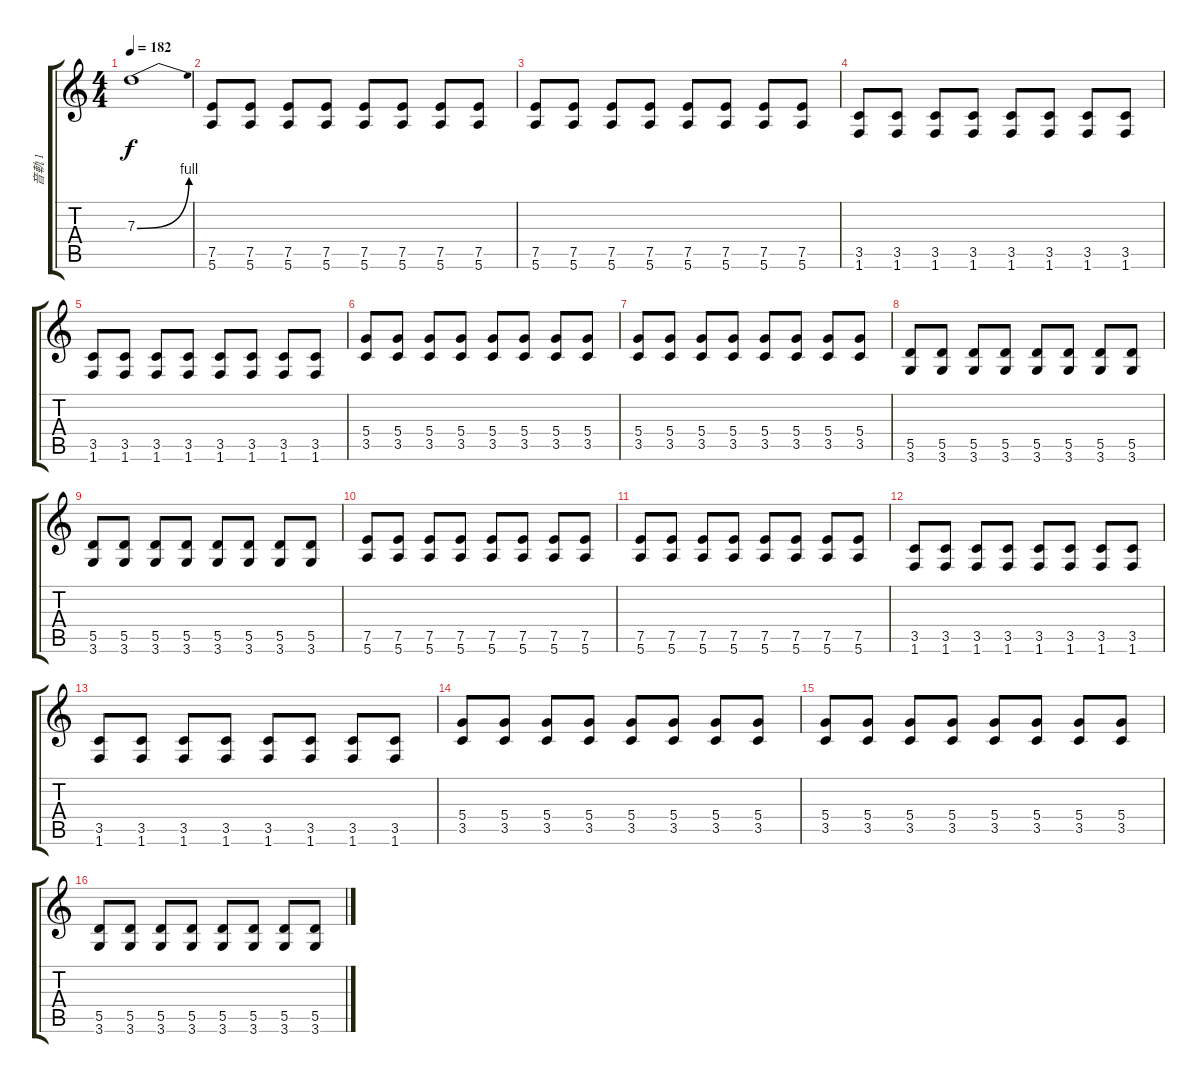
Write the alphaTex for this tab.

\track ("音軌 1" "音軌 1") {instrument overdrivenguitar}
\staff {score tabs}
\tuning (E4 B3 G3 D3 A2 E2) {hide}
\ts (4 4)
\tempo 182
\clef g2
\ks c
7.3{be (bend 0 0 60 4)}.1{dy f} |
(7.5 5.6).8 (7.5 5.6).8 (7.5 5.6).8 (7.5 5.6).8 (7.5 5.6).8 (7.5 5.6).8 (7.5 5.6).8 (7.5 5.6).8 |
(7.5 5.6).8 (7.5 5.6).8 (7.5 5.6).8 (7.5 5.6).8 (7.5 5.6).8 (7.5 5.6).8 (7.5 5.6).8 (7.5 5.6).8 |
(3.5 1.6).8 (3.5 1.6).8 (3.5 1.6).8 (3.5 1.6).8 (3.5 1.6).8 (3.5 1.6).8 (3.5 1.6).8 (3.5 1.6).8 |
(3.5 1.6).8 (3.5 1.6).8 (3.5 1.6).8 (3.5 1.6).8 (3.5 1.6).8 (3.5 1.6).8 (3.5 1.6).8 (3.5 1.6).8 |
(5.4 3.5).8 (5.4 3.5).8 (5.4 3.5).8 (5.4 3.5).8 (5.4 3.5).8 (5.4 3.5).8 (5.4 3.5).8 (5.4 3.5).8 |
(5.4 3.5).8 (5.4 3.5).8 (5.4 3.5).8 (5.4 3.5).8 (5.4 3.5).8 (5.4 3.5).8 (5.4 3.5).8 (5.4 3.5).8 |
(5.5 3.6).8 (5.5 3.6).8 (5.5 3.6).8 (5.5 3.6).8 (5.5 3.6).8 (5.5 3.6).8 (5.5 3.6).8 (5.5 3.6).8 |
(5.5 3.6).8 (5.5 3.6).8 (5.5 3.6).8 (5.5 3.6).8 (5.5 3.6).8 (5.5 3.6).8 (5.5 3.6).8 (5.5 3.6).8 |
(7.5 5.6).8 (7.5 5.6).8 (7.5 5.6).8 (7.5 5.6).8 (7.5 5.6).8 (7.5 5.6).8 (7.5 5.6).8 (7.5 5.6).8 |
(7.5 5.6).8 (7.5 5.6).8 (7.5 5.6).8 (7.5 5.6).8 (7.5 5.6).8 (7.5 5.6).8 (7.5 5.6).8 (7.5 5.6).8 |
(3.5 1.6).8 (3.5 1.6).8 (3.5 1.6).8 (3.5 1.6).8 (3.5 1.6).8 (3.5 1.6).8 (3.5 1.6).8 (3.5 1.6).8 |
(3.5 1.6).8 (3.5 1.6).8 (3.5 1.6).8 (3.5 1.6).8 (3.5 1.6).8 (3.5 1.6).8 (3.5 1.6).8 (3.5 1.6).8 |
(5.4 3.5).8 (5.4 3.5).8 (5.4 3.5).8 (5.4 3.5).8 (5.4 3.5).8 (5.4 3.5).8 (5.4 3.5).8 (5.4 3.5).8 |
(5.4 3.5).8 (5.4 3.5).8 (5.4 3.5).8 (5.4 3.5).8 (5.4 3.5).8 (5.4 3.5).8 (5.4 3.5).8 (5.4 3.5).8 |
(5.5 3.6).8 (5.5 3.6).8 (5.5 3.6).8 (5.5 3.6).8 (5.5 3.6).8 (5.5 3.6).8 (5.5 3.6).8 (5.5 3.6).8
